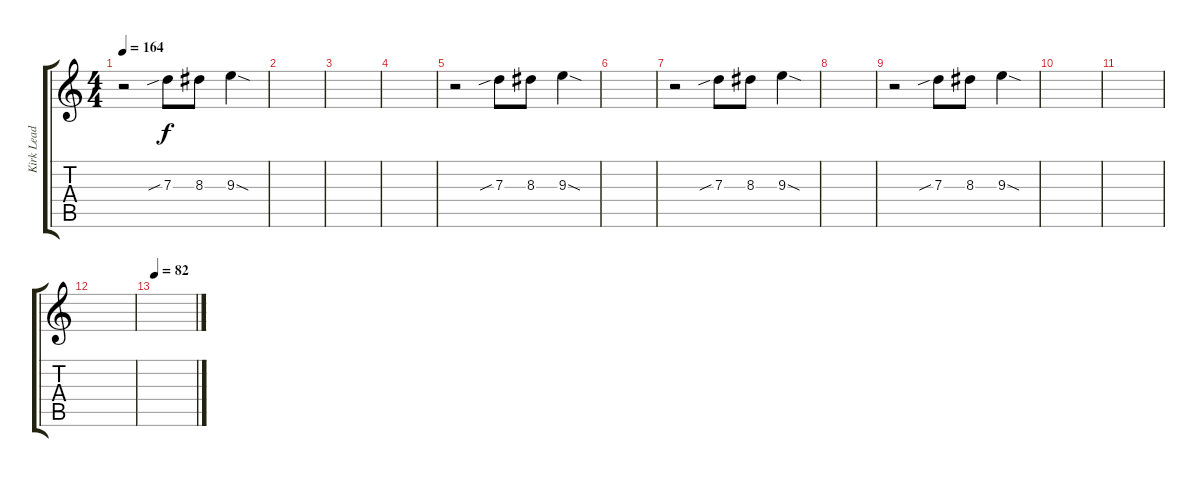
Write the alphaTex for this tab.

\track ("Kirk Lead" "Kirk Lead") {instrument distortionguitar}
\staff {score tabs}
\tuning (E4 B3 G3 D3 A2 E2) {hide}
\ts (4 4)
\tempo 164
\clef g2
\ks c
r.2{dy f} 7.3{sib}.8 8.3.8 9.3{sod}.4 |
|
|
|
r.2{volume 13} 7.3{sib}.8 8.3.8 9.3{sod}.4 |
|
r.2 7.3{sib}.8 8.3.8 9.3{sod}.4 |
|
r.2 7.3{sib}.8 8.3.8 9.3{sod}.4 |
|
|
|
\tempo 82
